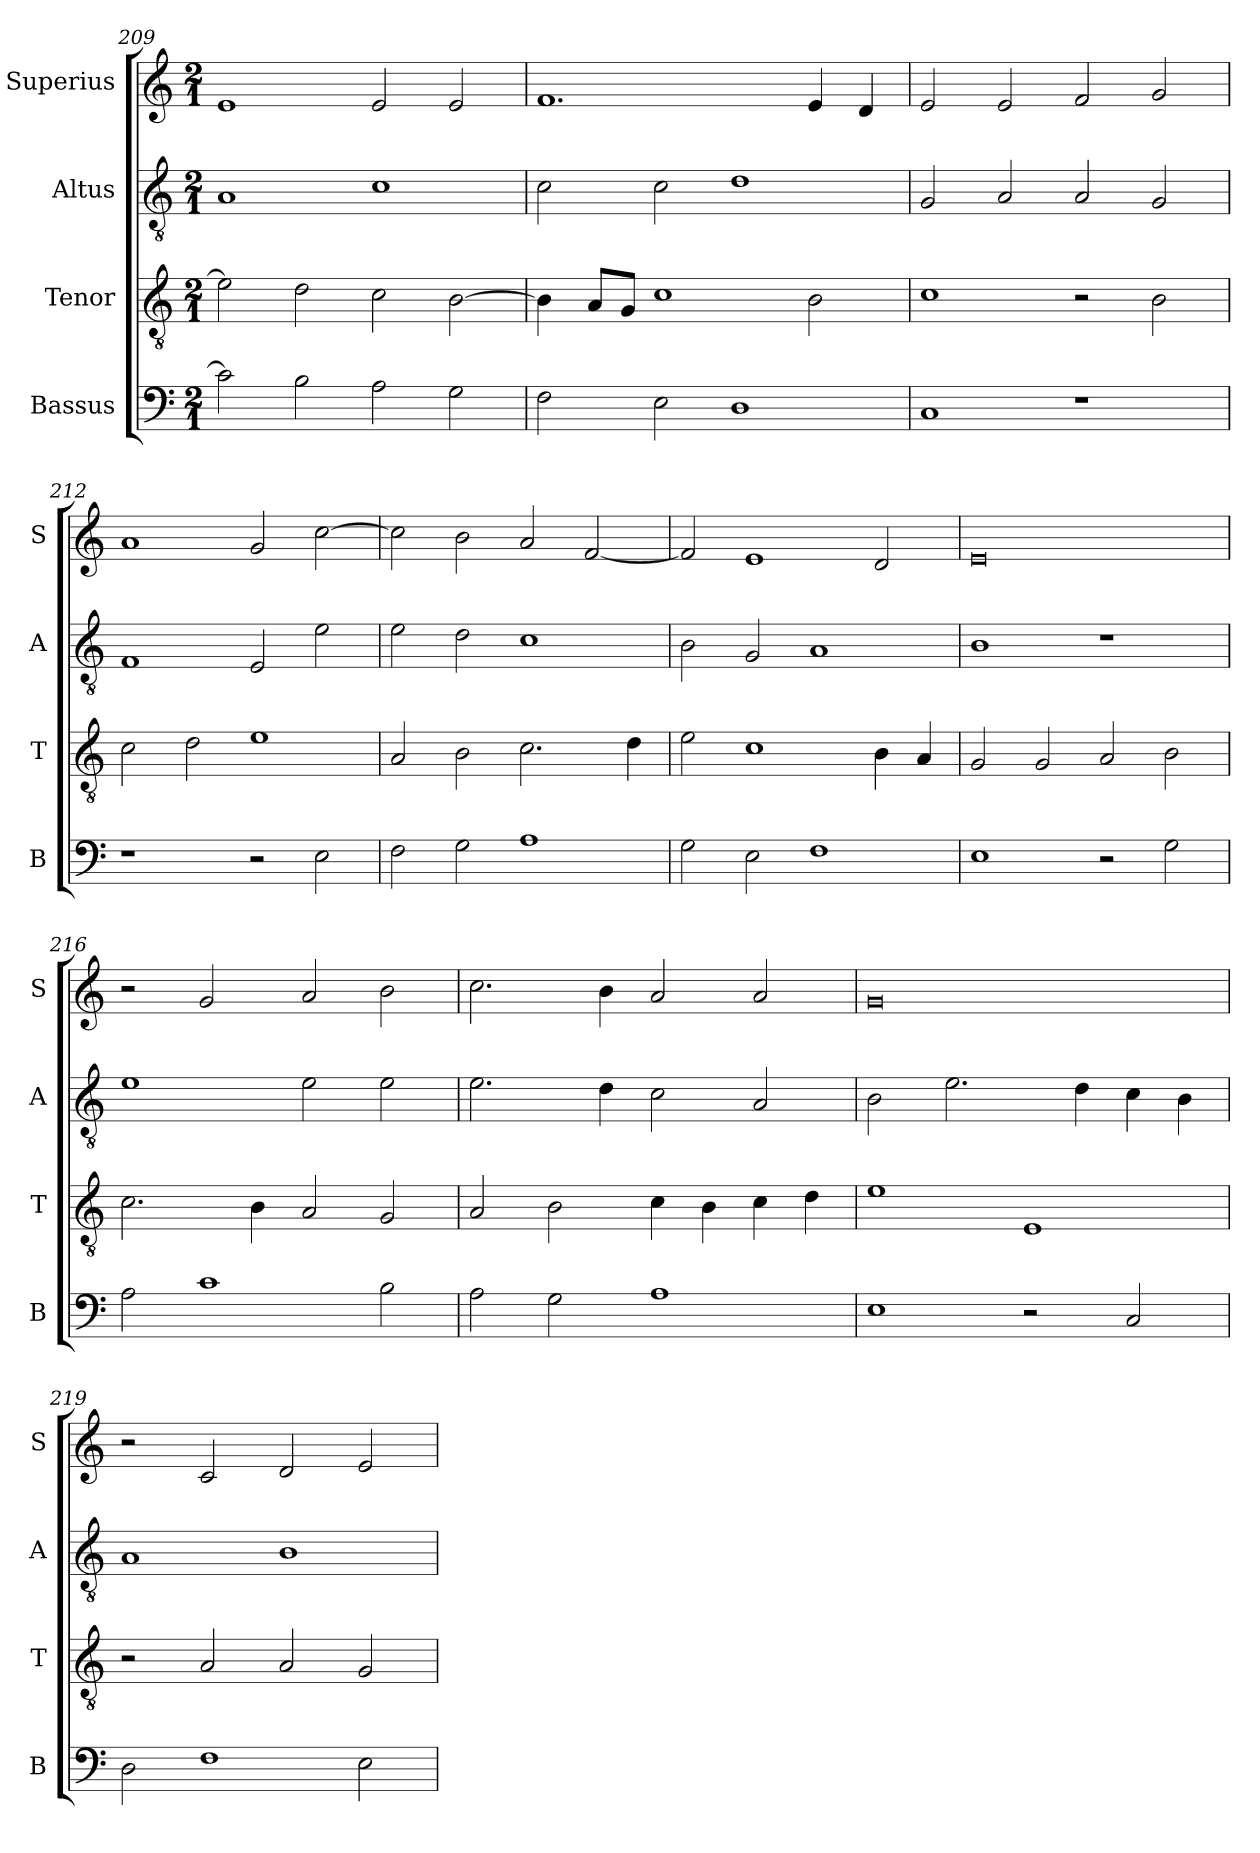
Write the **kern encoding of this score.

**kern	**kern	**kern	**kern
*part4	*part3	*part2	*part1
*staff4	*staff3	*staff2	*staff1
*I"Bassus	*I"Tenor	*I"Altus	*I"Superius
*I'B	*I'T	*I'A	*I'S
*clefF4	*clefGv2	*clefGv2	*clefG2
*k[]	*k[]	*k[]	*k[]
*C:	*C:	*C:	*C:
*M2/1	*M2/1	*M2/1	*M2/1
=209	=209	=209	=209
2c]	2e]	1A	1e
2B	2d	.	.
2A	2c	1c	2e
2G	[2B	.	2e
=210	=210	=210	=210
2F	4B]	2c	1.f
.	8AL	.	.
.	8GJ	.	.
2E	1c	2c	.
1D	.	1d	.
.	2B	.	4e
.	.	.	4d
=211	=211	=211	=211
1C	1c	2G	2e
.	.	2A	2e
1r	2r	2A	2f
.	2B	2G	2g
=212	=212	=212	=212
1r	2c	1F	1a
.	2d	.	.
2r	1e	2E	2g
2E	.	2e	[2cc
=213	=213	=213	=213
2F	2A	2e	2cc]
2G	2B	2d	2b
1A	2.c	1c	2a
.	.	.	[2f
.	4d	.	.
=214	=214	=214	=214
2G	2e	2B	2f]
2E	1c	2G	1e
1F	.	1A	.
.	4B	.	2d
.	4A	.	.
=215	=215	=215	=215
1E	2G	1B	0e
.	2G	.	.
2r	2A	1r	.
2G	2B	.	.
=216	=216	=216	=216
2A	2.c	1e	2r
1c	.	.	2g
.	4B	.	.
.	2A	2e	2a
2B	2G	2e	2b
=217	=217	=217	=217
2A	2A	2.e	2.cc
2G	2B	.	.
.	.	4d	4b
1A	4c	2c	2a
.	4B	.	.
.	4c	2A	2a
.	4d	.	.
=218	=218	=218	=218
1E	1e	2B	0g
.	.	2.e	.
2r	1E	.	.
.	.	4d	.
2C	.	4c	.
.	.	4B	.
=219	=219	=219	=219
2D	2r	1A	2r
1F	2A	.	2c
.	2A	1B	2d
2E	2G	.	2e
=	=	=	=
*-	*-	*-	*-
